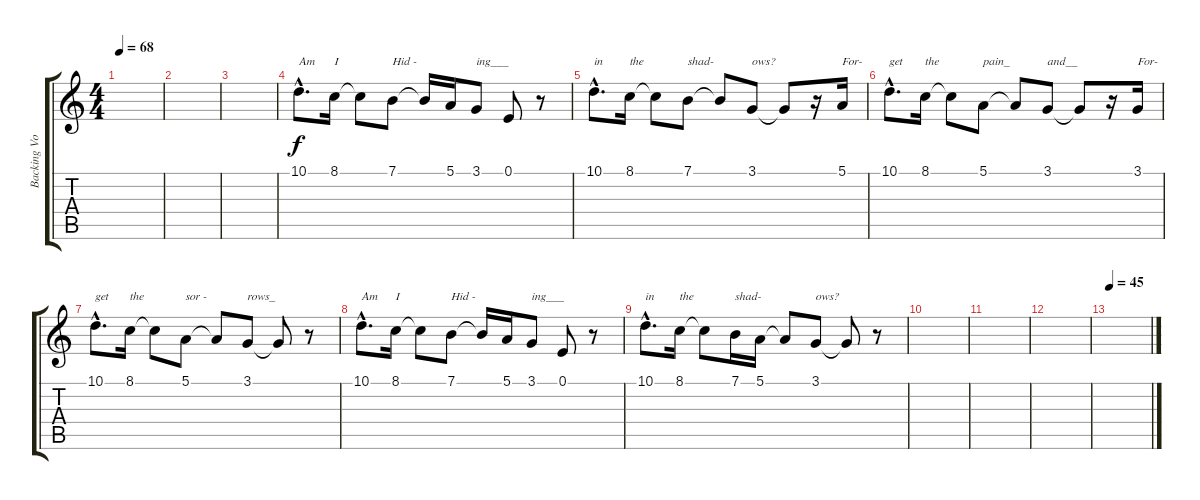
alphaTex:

\track ("Backing Vocal" "Backing Vo") {instrument clarinet}
\staff {score tabs}
\tuning (E4 B3 G3 D3 A2 E2) {hide}
\ts (4 4)
\tempo 68
\clef g2
\ks c
|
|
|
10.1{hac}.8{d txt "Am "} 8.1.16{txt "I"} 8.1{t}.8 7.1.8{txt "Hid -"} 7.1{t}.16 5.1.16 3.1.8{txt "ing___"} 0.1.8 r.8 |
10.1{hac}.8{d txt "in"} 8.1.16{txt "the"} 8.1{t}.8 7.1.8{txt "shad-"} 7.1{t}.8 3.1.8{txt "ows?"} 3.1{t}.8 r.16 5.1.16{txt "For-"} |
10.1{hac}.8{d txt "get"} 8.1.16{txt "the"} 8.1{t}.8 5.1.8{txt "pain_"} 5.1{t}.8 3.1.8{txt "and__"} 3.1{t}.8 r.16 3.1.16{txt "For-"} |
10.1{hac}.8{d txt "get"} 8.1.16{txt "the"} 8.1{t}.8 5.1.8{txt "sor -"} 5.1{t}.8 3.1.8{txt "rows_"} 3.1{t}.8 r.8 |
10.1{hac}.8{d txt "Am "} 8.1.16{txt "I"} 8.1{t}.8 7.1.8{txt "Hid -"} 7.1{t}.16 5.1.16 3.1.8{txt "ing___"} 0.1.8 r.8 |
10.1{hac}.8{d txt "in"} 8.1.16{txt "the"} 8.1{t}.8 7.1.16{txt "shad-"} 5.1.16 5.1{t}.8 3.1.8{txt "ows?"} 3.1{t}.8 r.8 |
|
|
|
\tempo 45
